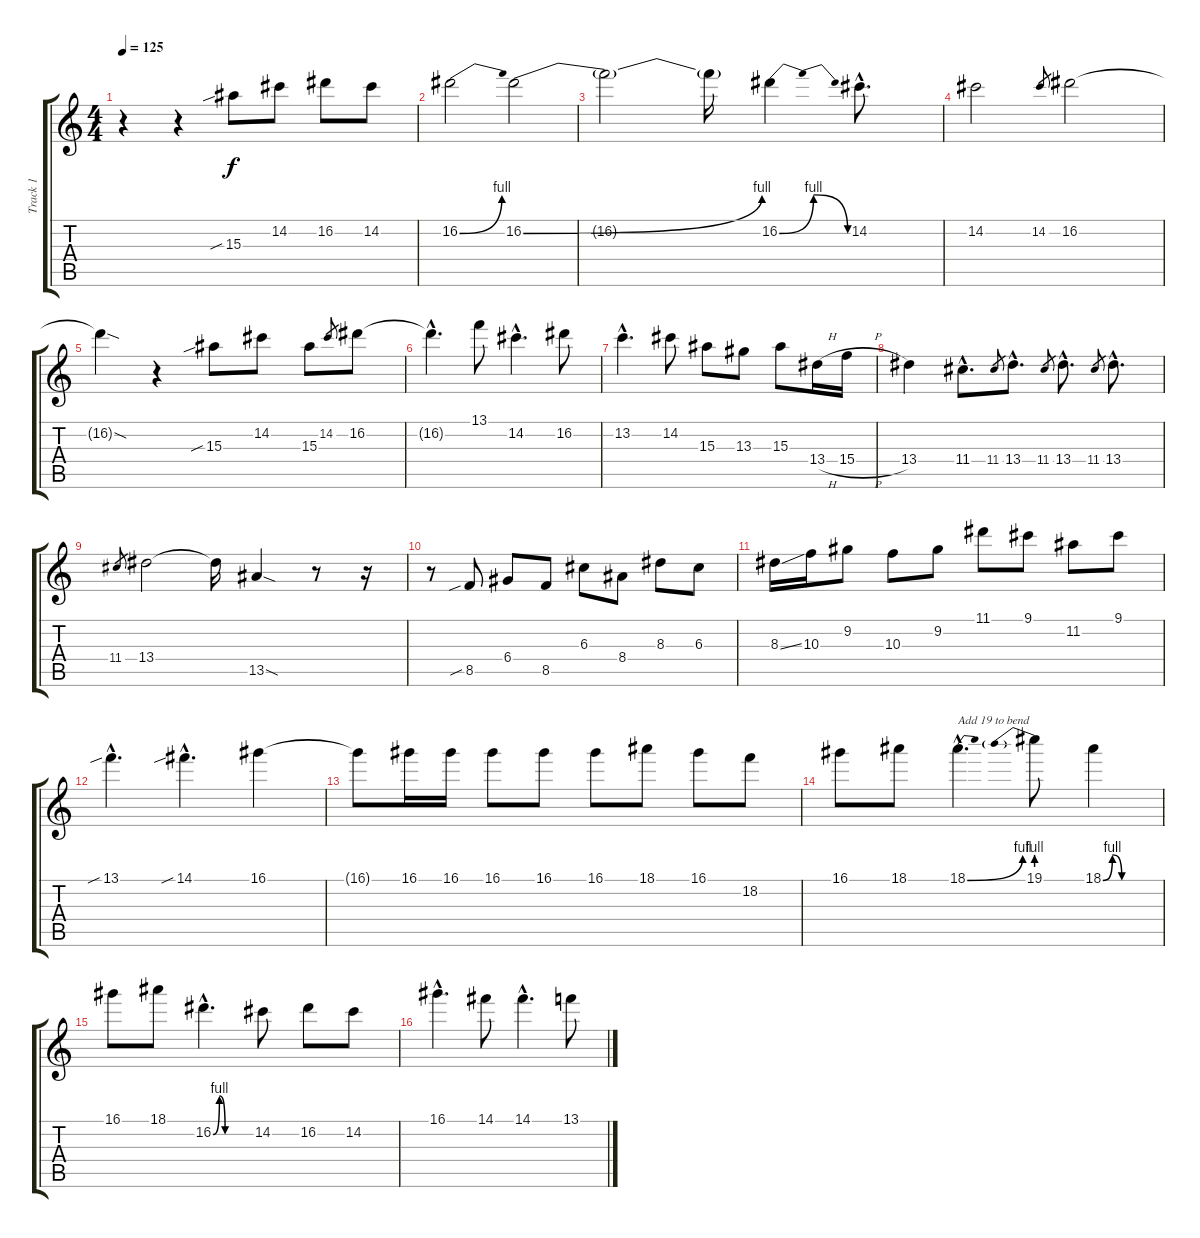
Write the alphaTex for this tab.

\track ("Track 1" "Track 1") {instrument overdrivenguitar}
\staff {score tabs}
\tuning (E4 B3 G3 D3 A2 E2) {hide}
\ts (4 4)
\tempo 125
\clef g2
\ks c
r.4{dy f instrument overdrivenguitar} r.4 15.3{sib}.8 14.2.8 16.2.8 14.2.8 |
16.2{be (bend 0 0 60 4)}.2 16.2{be (bend 0 0 60 4)}.2 |
16.2{t}.2 16.2{t}.16 16.2{be (bendrelease 0 0 30 4 30 4 60 0)}.4 14.2{hac}.8{d} |
14.2.2 14.2.8{gr} 16.2.2 |
16.2{sod t}.4 r.4 15.3{sib}.8 14.2.8 15.3.8 14.2.8{gr} 16.2.8 |
16.2{hac t}.4{d} 13.1.8 14.2{hac}.4{d} 16.2.8 |
13.2{hac}.4{d} 14.2.8 15.3.8 13.3.8 15.3.8 13.4{h}.16 15.4{h}.16 |
13.4.4 11.4{hac}.8{d} 11.4.8{gr} 13.4{hac}.8{d} 11.4.8{gr} 13.4{hac}.8{d} 11.4.8{gr} 13.4{hac}.8{d} |
11.4.8{gr} 13.4.2 13.4{t}.16 13.5{sod}.4 r.8 r.16 |
r.8 8.5{sib}.8 6.4.8 8.5.8 6.3.8 8.4.8 8.3.8 6.3.8 |
8.3{ss}.16 10.3.16 9.2.8 10.3.8 9.2.8 11.1.8 9.1.8 11.2.8 9.1.8 |
13.1{sib hac}.4{d} 14.1{sib hac}.4{d} 16.1.4 |
16.1{t}.8 16.1.16 16.1.16 16.1.8 16.1.8 16.1.8 18.1.8 16.1.8 18.2.8 |
16.1.8 18.1.8 18.1{be (bend 0 0 60 4) hac}.4{d txt "Add 19 to bend"} 19.1{be (prebend 0 4 60 4)}.8 18.1{be (custom 0 0 10 4 20 0 60 0)}.4 |
16.1.8 18.1.8 16.2{be (custom 0 0 10 4 19 0 30 0 60 0) hac}.4{d} 14.2.8 16.2.8 14.2.8 |
16.1{hac}.4{d} 14.1.8 14.1{hac}.4{d} 13.1.8
